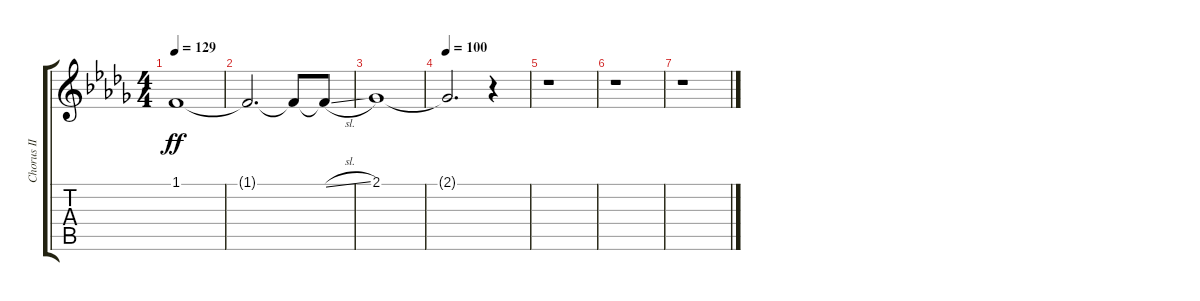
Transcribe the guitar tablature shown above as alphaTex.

\track ("Chorus II" "Chorus II") {instrument voiceoohs}
\staff {score tabs}
\tuning (E4 B3 G3 D3 A2 E2) {hide}
\ts (4 4)
\tempo 129
\clef g2
\ks db
1.1.1{dy ff} |
1.1{t}.2{d} 1.1{t}.8 1.1{sl t}.8 |
2.1.1 |
\tempo 100
2.1{t}.2{d} r.4 |
r.1 |
r.1 |
r.1
